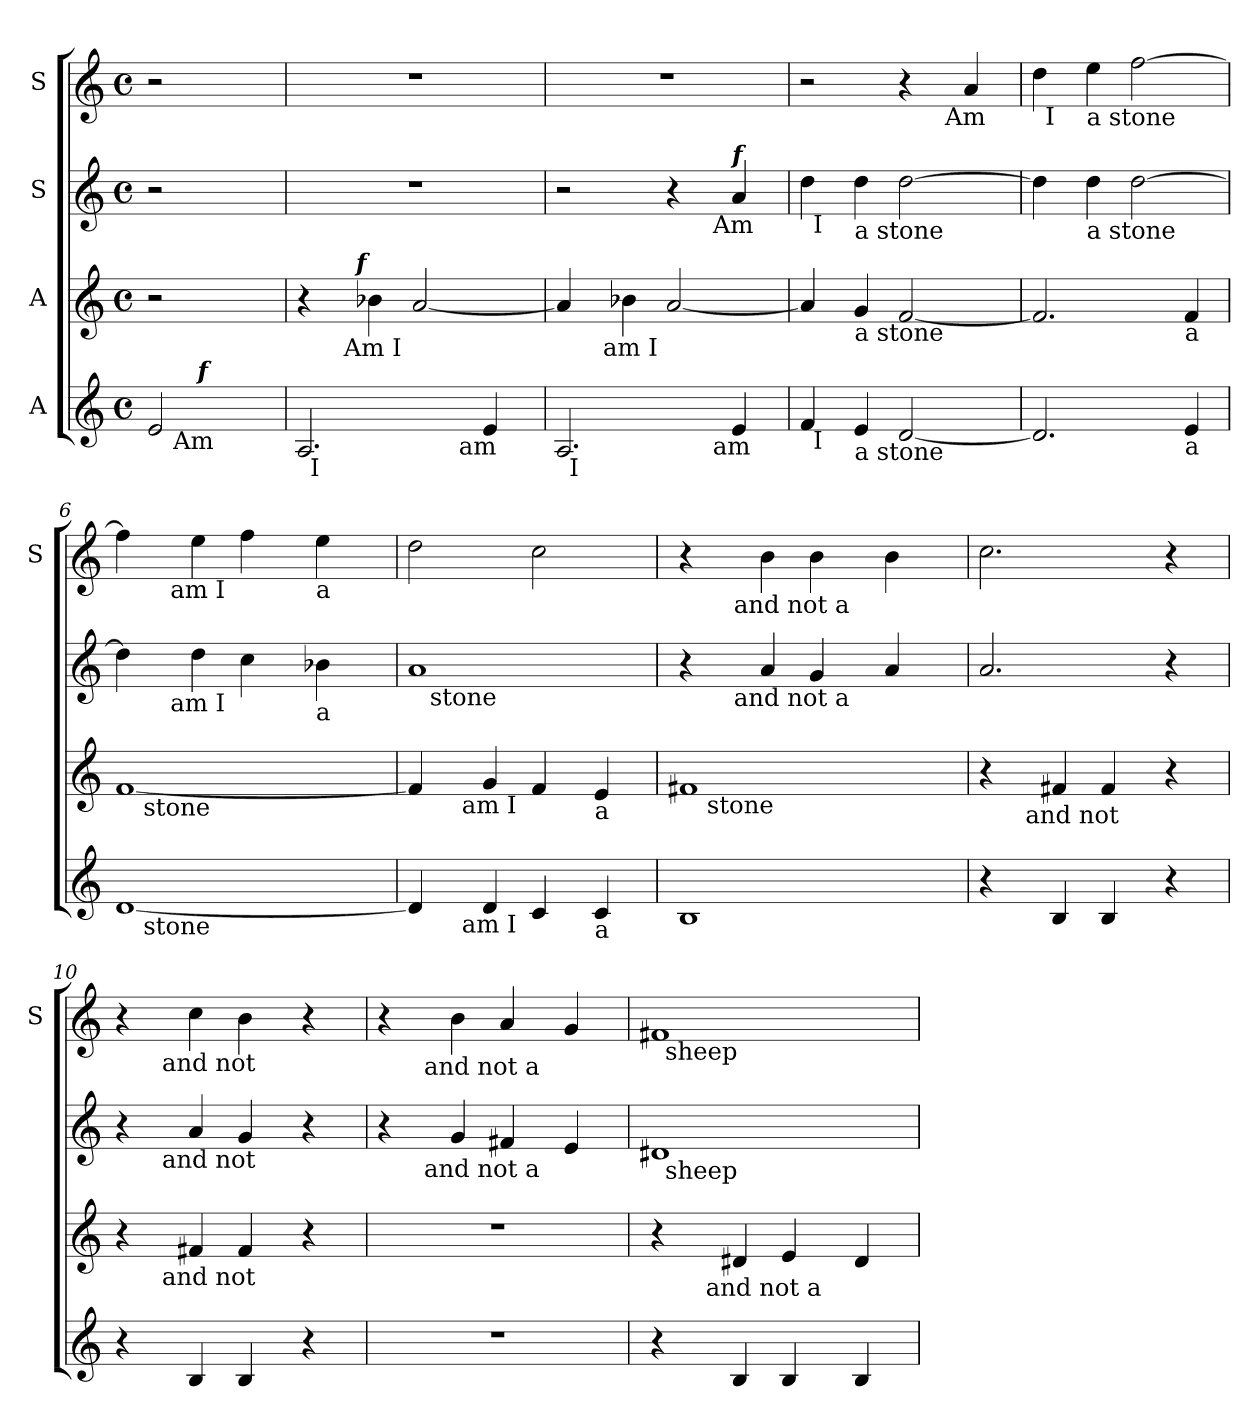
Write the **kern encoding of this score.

**kern	**kern	**kern	**kern
*part4	*part3	*part2	*part1
*staff4	*staff3	*staff2	*staff1
*I"A	*I"A	*I"S	*I"S
*	*	*	*I'S
*clefG2	*clefG2	*clefG2	*clefG2
*k[]	*k[]	*k[]	*k[]
*C:	*C:	*C:	*C:
*M4/4	*M4/4	*M4/4	*M4/4
*met(c)	*met(c)	*met(c)	*met(c)
=1	=1	=1	=1
*^	*	*	*
*	*^	*	*	*
2e/	16.ryy	8ryy	2r	2r	2r
!	!LO:TX:b:t=Am	!	!	!	!
.	4ryy	.	.	.	.
.	.	32ryy	.	.	.
!	!	!LO:TX:a:Bi:t=f	!	!	!
.	.	4ryy	.	.	.
.	8ryy	.	.	.	.
.	.	16.ryy	.	.	.
.	32ryy	.	.	.	.
=2	=2	=2	=2	=2	=2
*	*	*	*^	*	*
*	*	*	*	*^	*	*
2.A/	32ryy	2ryy	4r	8.ryy	8..ryy	1r	1r
!	!LO:TX:b:t=I	!	!	!	!	!	!
.	2ryy	.	.	.	.	.	.
!	!	!	!	!LO:TX:b:t=Am I	!	!	!
.	.	.	.	2ryy	.	.	.
!	!	!	!	!	!LO:TX:a:Bi:t=f	!	!
.	.	.	.	.	2ryy	.	.
.	.	.	4b-X\	.	.	.	.
.	.	8.ryy	[<2a/	.	.	.	.
.	4...ryy	.	.	.	.	.	.
!	!	!LO:TX:b:t=am	!	!	!	!	!
.	.	4ryy	.	4ryy	.	.	.
.	.	.	.	.	4ryy	.	.
4e/	.	.	.	.	.	.	.
.	.	16ryy	.	16ryy	.	.	.
.	.	.	.	.	32ryy	.	.
*	*	*	*	*v	*v	*	*
=3	=3	=3	=3	=3	=3	=3
*	*	*	*	*	*^	*
2.A/	32ryy	2ryy	4a/]	8.ryy	2r	2ryy	1r
!	!LO:TX:b:t=I	!	!	!	!	!	!
.	2ryy	.	.	.	.	.	.
!	!	!	!	!LO:TX:b:t=am I	!	!	!
.	.	.	.	2ryy	.	.	.
.	.	.	4b-X\	.	.	.	.
.	.	8.ryy	[<2a/	.	4r	8.ryy	.
.	4...ryy	.	.	.	.	.	.
!	!	!	!	!	!	!LO:TX:b:t=Am	!
!	!	!LO:TX:b:t=am	!	!	!	!	!
.	.	4ryy	.	4ryy	.	4ryy	.
!	!	!	!	!	!LO:TX:a:Bi:t=f	!	!
4e/	.	.	.	.	4a/	.	.
.	.	16ryy	.	16ryy	.	16ryy	.
*	*v	*v	*	*	*	*	*
*	*	*v	*v	*	*	*
=4	=4	=4	=4	=4	=4
*	*	*	*	*	*^
4f/	32ryy	4a/]	4dd\	32ryy	2r	2ryy
!	!	!	!	!LO:TX:b:t=I	!	!
!	!LO:TX:b:t=I	!	!	!	!	!
.	2ryy	.	.	2ryy	.	.
!	!	!	!LO:TX:b:t=a stone	!	!	!
!	!	!LO:TX:b:t=a stone	!	!	!	!
!LO:TX:b:t=a stone	!	!	!	!	!	!
4e/	.	4g/	4dd\	.	.	.
[<2d/	.	[<2f/	[>2dd\	.	4r	8.ryy
.	4...ryy	.	.	4...ryy	.	.
!	!	!	!	!	!	!LO:TX:b:t=Am
.	.	.	.	.	.	4ryy
.	.	.	.	.	4a/	.
.	.	.	.	.	.	16ryy
*v	*v	*	*v	*v	*	*
=5	=5	=5	=5	=5
2.d/]	2.f/]	4dd\]	4dd\	32ryy
!	!	!	!	!LO:TX:b:t=I
.	.	.	.	2ryy
!	!	!	!LO:TX:b:t=a stone	!
!	!	!LO:TX:b:t=a stone	!	!
.	.	4dd\	4ee\	.
.	.	[>2dd\	[>2ff\	.
.	.	.	.	4...ryy
!	!LO:TX:b:t=a	!	!	!
!LO:TX:b:t=a	!	!	!	!
4e/	4f/	.	.	.
=6	=6	=6	=6	=6
*^	*^	*^	*	*
[<1d	16.ryy	[<1f	16.ryy	4dd\]	8.ryy	4ff\]	8.ryy
!	!	!	!LO:TX:b:t=stone	!	!	!	!
!	!LO:TX:b:t=stone	!	!	!	!	!	!
.	2ryy	.	2ryy	.	.	.	.
!	!	!	!	!	!	!	!LO:TX:b:t=am I
!	!	!	!	!	!LO:TX:b:t=am I	!	!
.	.	.	.	.	2ryy	.	2ryy
.	.	.	.	4dd\	.	4ee\	.
.	.	.	.	4cc\	.	4ff\	.
.	4ryy	.	4ryy	.	.	.	.
.	.	.	.	.	4ryy	.	4ryy
!	!	!	!	!	!	!LO:TX:b:t=a	!
!	!	!	!	!LO:TX:b:t=a	!	!	!
.	.	.	.	4b-X\	.	4ee\	.
.	8ryy	.	8ryy	.	.	.	.
.	.	.	.	.	16ryy	.	16ryy
.	32ryy	.	32ryy	.	.	.	.
=7	=7	=7	=7	=7	=7	=7	=7
!	!	!	!	!	!	!LO:TX:b:t=stone	!
*	*	*	*	*	*	*v	*v
4d/]	8.ryy	4f/]	8.ryy	1a	16ryy	2dd\
!	!	!	!	!	!LO:TX:b:t=stone	!
.	.	.	.	.	2...ryy	.
!	!	!	!LO:TX:b:t=am I	!	!	!
!	!LO:TX:b:t=am I	!	!	!	!	!
.	2ryy	.	2ryy	.	.	.
4d/	.	4g/	.	.	.	.
4c/	.	4f/	.	.	.	2cc\
.	4ryy	.	4ryy	.	.	.
!	!	!LO:TX:b:t=a	!	!	!	!
!LO:TX:b:t=a	!	!	!	!	!	!
4c/	.	4e/	.	.	.	.
.	16ryy	.	16ryy	.	.	.
*v	*v	*	*	*	*	*
!!LO:LB:g=z
=8	=8	=8	=8	=8	=8
*	*	*	*	*	*^
1B	1f#X	16.ryy	4r	8ryy	4r	8ryy
!	!	!LO:TX:b:t=stone	!	!	!	!
.	.	2ryy	.	.	.	.
.	.	.	.	32ryy	.	32ryy
!	!	!	!	!	!	!LO:TX:b:t=and not a
!	!	!	!	!LO:TX:b:t=and not a	!	!
.	.	.	.	2ryy	.	2ryy
.	.	.	4a/	.	4b\	.
.	.	.	4g/	.	4b\	.
.	.	4ryy	.	.	.	.
.	.	.	.	4ryy	.	4ryy
.	.	.	4a/	.	4b\	.
.	.	8ryy	.	.	.	.
.	.	.	.	16.ryy	.	16.ryy
.	.	32ryy	.	.	.	.
=9	=9	=9	=9	=9	=9	=9
!	!	!	!	!	!LO:TX:b:t=sheep	!
!	!	!	!LO:TX:b:t=sheep	!	!	!
*	*	*	*v	*v	*	*
*	*	*	*	*v	*v
4r	4r	8ryy	2.a/	2.cc\
.	.	32ryy	.	.
!	!	!LO:TX:b:t=and not	!	!
.	.	2ryy	.	.
4B/	4f#X/	.	.	.
4B/	4f#/	.	.	.
.	.	4ryy	.	.
4r	4r	.	4r	4r
.	.	16.ryy	.	.
=10	=10	=10	=10	=10
*	*	*	*^	*^
4r	4r	8ryy	4r	8ryy	4r	8ryy
.	.	32ryy	.	32ryy	.	32ryy
!	!	!	!	!	!	!LO:TX:b:t=and not
!	!	!	!	!LO:TX:b:t=and not	!	!
!	!	!LO:TX:b:t=and not	!	!	!	!
.	.	2ryy	.	2ryy	.	2ryy
4B/	4f#X/	.	4a/	.	4cc\	.
4B/	4f#/	.	4g/	.	4b\	.
.	.	4ryy	.	4ryy	.	4ryy
4r	4r	.	4r	.	4r	.
.	.	16.ryy	.	16.ryy	.	16.ryy
*	*v	*v	*	*	*	*
=11	=11	=11	=11	=11	=11
1r	1r	4r	8ryy	4r	8ryy
.	.	.	32ryy	.	32ryy
!	!	!	!	!	!LO:TX:b:t=and not a
!	!	!	!LO:TX:b:t=and not a	!	!
.	.	.	2ryy	.	2ryy
.	.	4g/	.	4b\	.
.	.	4f#X/	.	4a/	.
.	.	.	4ryy	.	4ryy
.	.	4e/	.	4g/	.
.	.	.	16.ryy	.	16.ryy
=12	=12	=12	=12	=12	=12
*	*^	*	*	*	*
4r	4r	8ryy	1d#X	32ryy	1f#X	32ryy
!	!	!	!	!	!	!LO:TX:b:t=sheep
!	!	!	!	!LO:TX:b:t=sheep	!	!
.	.	.	.	2ryy	.	2ryy
.	.	32ryy	.	.	.	.
!	!	!LO:TX:b:t=and not a	!	!	!	!
.	.	2ryy	.	.	.	.
4B/	4d#X/	.	.	.	.	.
4B/	4e/	.	.	.	.	.
.	.	.	.	4...ryy	.	4...ryy
.	.	4ryy	.	.	.	.
4B/	4d#/	.	.	.	.	.
.	.	16.ryy	.	.	.	.
*	*v	*v	*	*	*v	*v
*	*	*v	*v	*
=	=	=	=
*-	*-	*-	*-
